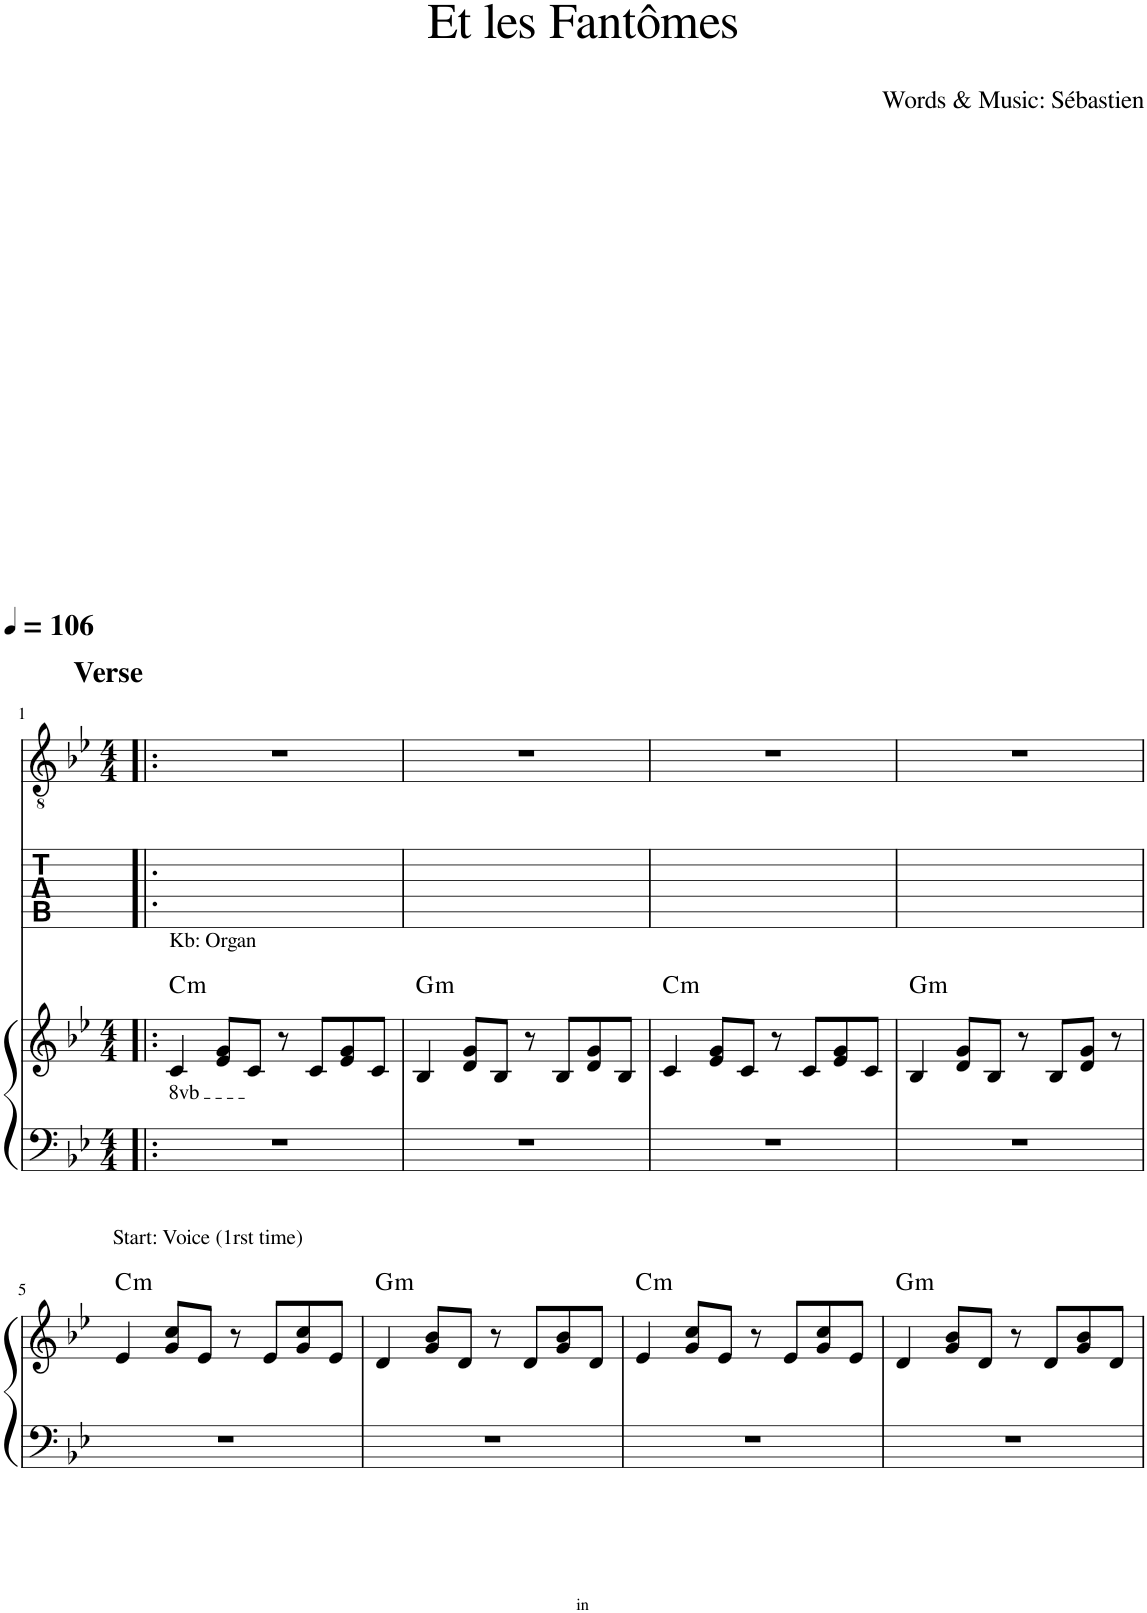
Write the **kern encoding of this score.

**kern	**kern	**harte	**kern	**kern
*part2	*part2	*part2	*part1	*part1
*staff4	*staff3	*	*staff2	*staff1
*I"Piano	*	*	*I"Guitare électrique	*
*I'Pno	*	*	*	*
*	*	*	*stria6	*
*clefF4	*clefG2	*	*	*clefGv2
*k[b-e-]	*k[b-e-]	*	*k[b-e-]	*k[b-e-]
*M4/4	*M4/4	*	*M4/4	*M4/4
*	*8ba	*	*	*
=1!|:	=1!|:	=1!|:	=1!|:	=1!|:
!	!LO:TX:a:t=Kb&colon; Organ	!LO:H:kt=m	!	!
1r	4C/	C:min	1r	1r
.	8E-/ 8G/L	.	.	.
.	8C/J	.	.	.
.	8r	.	.	.
.	8C/L	.	.	.
.	8E-/ 8G/	.	.	.
.	8C/J	.	.	.
=2	=2	=2	=2	=2
*	*X8ba	*	*	*
!	!	!LO:H:kt=m	!	!
1r	4B-/	G:min	1r	1r
.	8d/ 8g/L	.	.	.
.	8B-/J	.	.	.
.	8r	.	.	.
.	8B-/L	.	.	.
.	8d/ 8g/	.	.	.
.	8B-/J	.	.	.
=3	=3	=3	=3	=3
!	!	!LO:H:kt=m	!	!
1r	4c/	C:min	1r	1r
.	8e-/ 8g/L	.	.	.
.	8c/J	.	.	.
.	8r	.	.	.
.	8c/L	.	.	.
.	8e-/ 8g/	.	.	.
.	8c/J	.	.	.
=4	=4	=4	=4	=4
!	!	!LO:H:kt=m	!	!
1r	4B-/	G:min	1r	1r
.	8d/ 8g/L	.	.	.
.	8B-/J	.	.	.
.	8r	.	.	.
.	8B-/L	.	.	.
.	8d/ 8g/J	.	.	.
.	8r	.	.	.
!!LO:LB:g=z
=5	=5	=5	=5	=5
!	!LO:TX:a:t=Start&colon; Voice (1rst time)	!LO:H:kt=m	!	!
1r	4e-/	C:min	1r	1r
.	8g/ 8cc/L	.	.	.
.	8e-/J	.	.	.
.	8r	.	.	.
.	8e-/L	.	.	.
.	8g/ 8cc/	.	.	.
.	8e-/J	.	.	.
=6	=6	=6	=6	=6
!	!	!LO:H:kt=m	!	!
1r	4d/	G:min	1r	1r
.	8g/ 8b-/L	.	.	.
.	8d/J	.	.	.
.	8r	.	.	.
.	8d/L	.	.	.
.	8g/ 8b-/	.	.	.
.	8d/J	.	.	.
=7	=7	=7	=7	=7
!	!	!LO:H:kt=m	!	!
1r	4e-/	C:min	1r	1r
.	8g/ 8cc/L	.	.	.
.	8e-/J	.	.	.
.	8r	.	.	.
.	8e-/L	.	.	.
.	8g/ 8cc/	.	.	.
.	8e-/J	.	.	.
=8	=8	=8	=8	=8
!	!	!LO:H:kt=m	!	!
1r	4d/	G:min	1r	1r
.	8g/ 8b-/L	.	.	.
.	8d/J	.	.	.
.	8r	.	.	.
.	8d/L	.	.	.
.	8g/ 8b-/	.	.	.
.	8d/J	.	.	.
=	=	=	=	=
*-	*-	*-	*-	*-
